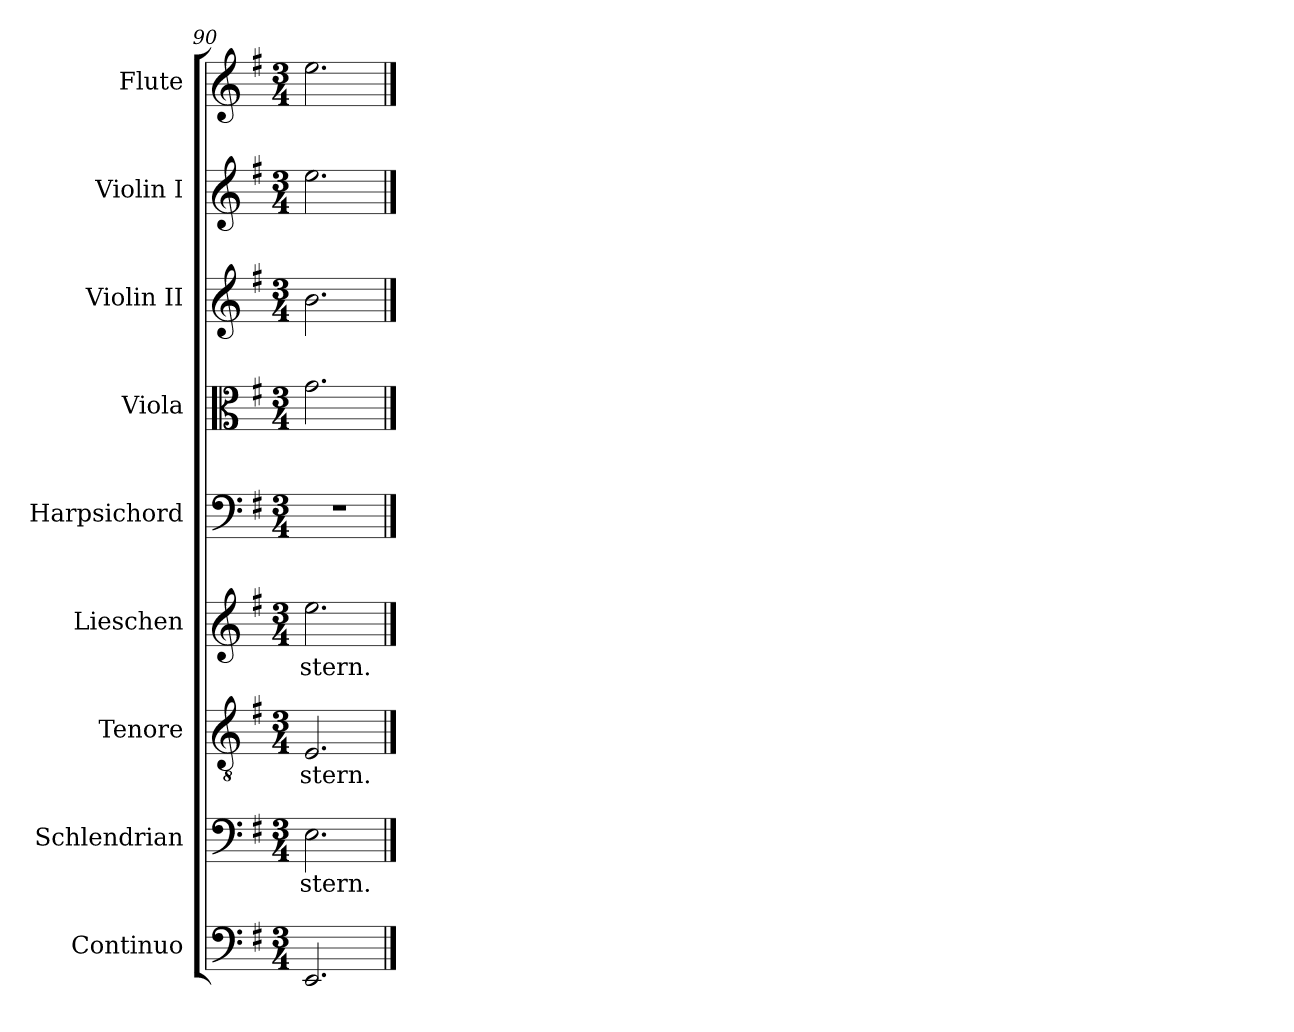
**kern	**kern	**text	**kern	**text	**kern	**text	**kern	**kern	**kern	**kern	**kern
*part9	*part8	*part8	*part7	*part7	*part6	*part6	*part5	*part4	*part3	*part2	*part1
*staff9	*staff8	*staff8	*staff7	*staff7	*staff6	*staff6	*staff5	*staff4	*staff3	*staff2	*staff1
*I"Continuo	*I"Schlendrian	*	*I"Tenore	*	*I"Lieschen	*	*I"Harpsichord	*I"Viola	*I"Violin II	*I"Violin I	*I"Flute
*I'Continuo	*I'Schlendrian	*	*I'Tenore	*	*I'Lieschen	*	*	*I'Viola	*	*	*
*clefF4	*clefF4	*	*clefGv2	*	*clefG2	*	*clefF4	*clefC3	*clefG2	*clefG2	*clefG2
*	*	*	*ITrd7c12	*	*	*	*	*	*	*	*
*k[f#]	*k[f#]	*	*k[f#]	*	*k[f#]	*	*k[f#]	*k[f#]	*k[f#]	*k[f#]	*k[f#]
*G:	*G:	*	*G:	*	*G:	*	*G:	*G:	*G:	*G:	*G:
*M3/4	*M3/4	*	*M3/4	*	*M3/4	*	*M3/4	*M3/4	*M3/4	*M3/4	*M3/4
=90	=90	=90	=90	=90	=90	=90	=90	=90	=90	=90	=90
!	!	!LO:LY:b:color=#000000	!	!	!	!	!	!	!	!	!
!	!	!	!	!LO:LY:b:color=#000000	!	!	!	!	!	!	!
!	!	!	!	!	!	!LO:LY:b:color=#000000	!LO:N:vis=1	!	!	!	!
2.EEi/	2.Ei\	-stern.	2.EEi/	-stern.	2.eei\	-stern.	2.r	2.gi\	2.bi\	2.eei\	2.eei\
==	==	==	==	==	==	==	==	==	==	==	==
*-	*-	*-	*-	*-	*-	*-	*-	*-	*-	*-	*-
